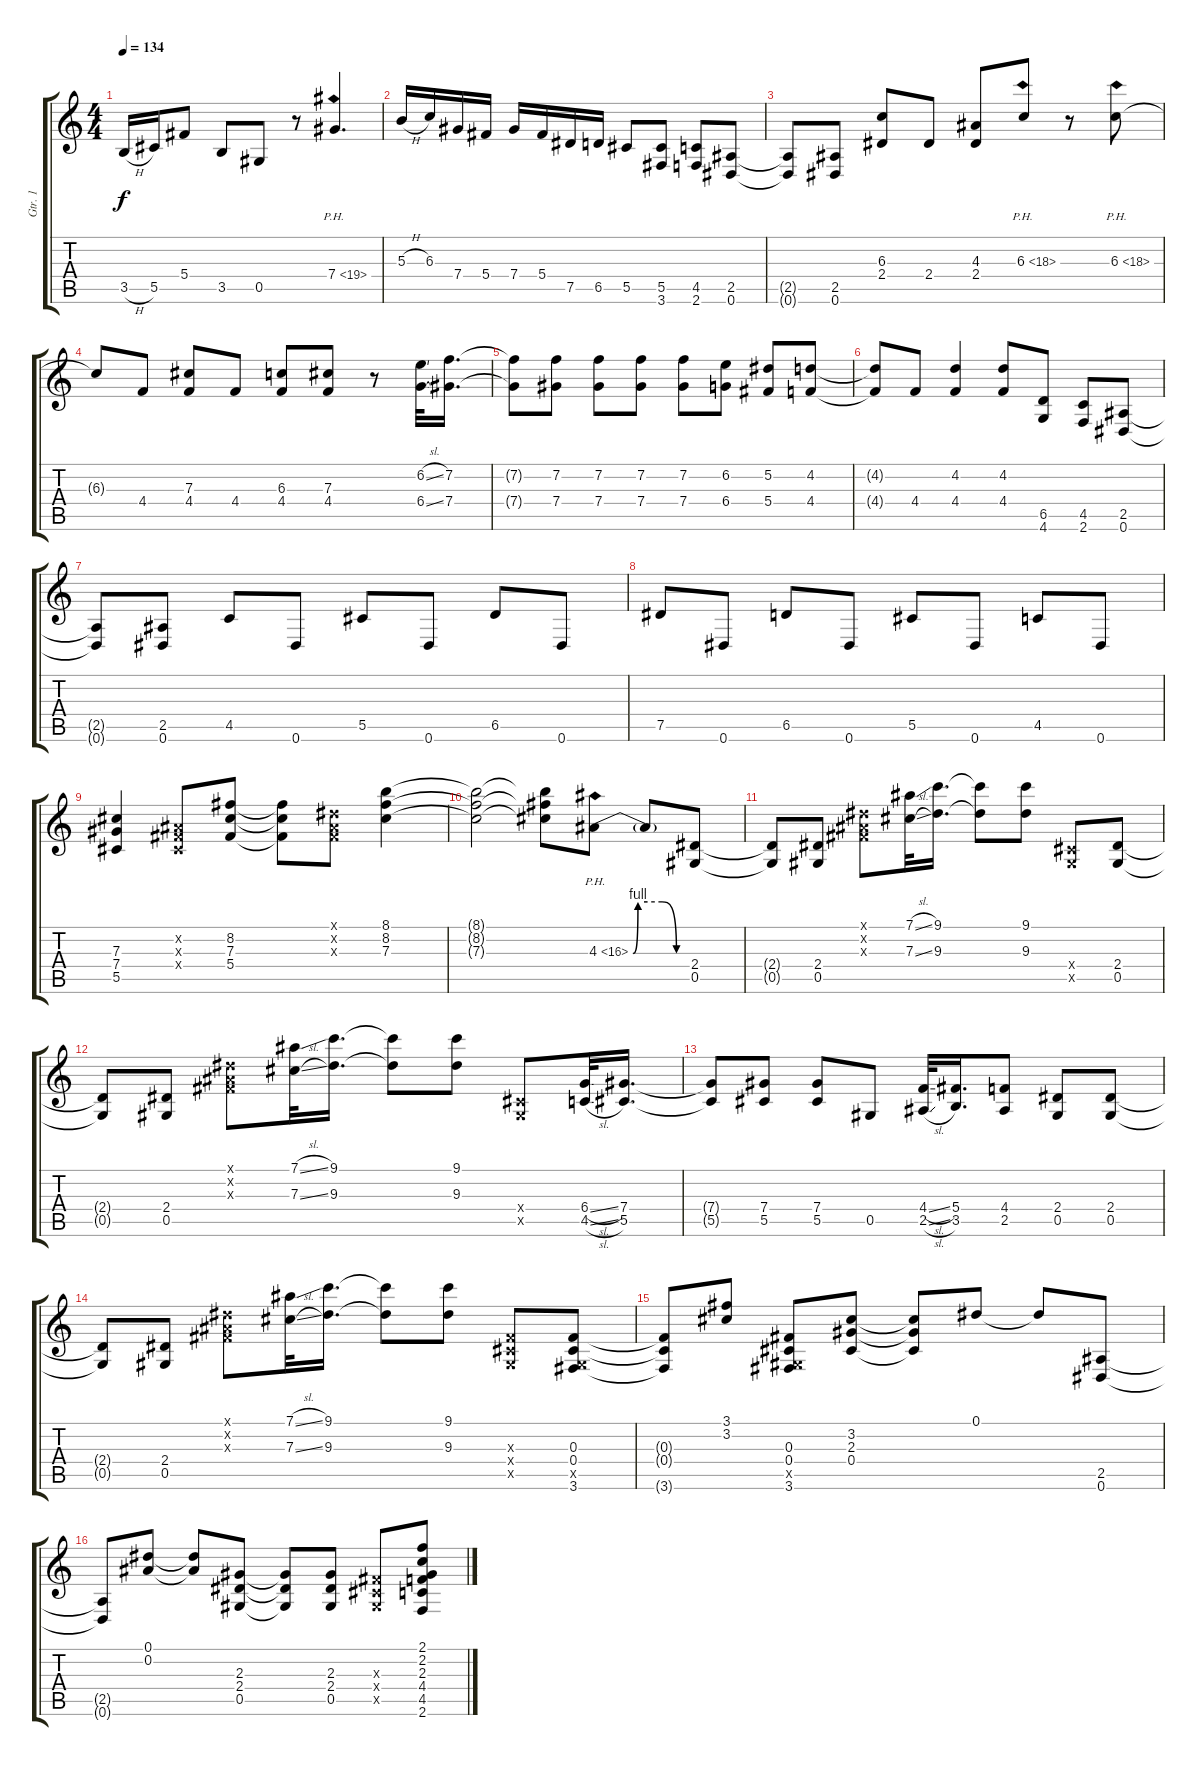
\track ("Gtr. 1" "Gtr. 1") {instrument distortionguitar}
\staff {score tabs}
\tuning (Eb4 Bb3 Gb3 Db3 Ab2 Eb2) {hide}
\ts (4 4)
\tempo 134
\clef g2
\ks c
3.5{h}.16{dy f} 5.5.16 5.4.8 3.5.8 0.5.8 r.8 7.4{ph 12}.4{d} |
5.3{h}.16 6.3.16 7.4.16 5.4.16 7.4.16 5.4.16 7.5.16 6.5.16 5.5.8 (5.5 3.6).8 (4.5 2.6).8 (2.5 0.6).8 |
(2.5{t} 0.6{t}).8 (2.5 0.6).8 (6.3 2.4).8 2.4.8 (4.3 2.4).8 6.3{ph 12}.8 r.8 6.3{ph 12}.8 |
6.3{t}.8 4.4.8 (7.3 4.4).8 4.4.8 (6.3 4.4).8 (7.3 4.4).8 r.8 (6.2{sl} 6.4{sl}).32 (7.2 7.4).16{d} |
(7.2{t} 7.4{t}).8 (7.2 7.4).8 (7.2 7.4).8 (7.2 7.4).8 (7.2 7.4).8 (6.2 6.4).8 (5.2 5.4).8 (4.2 4.4).8 |
(4.2{t} 4.4{t}).8 4.4.8 (4.2 4.4).4 (4.2 4.4).8 (6.5 4.6).8 (4.5 2.6).8 (2.5 0.6).8 |
(2.5{t} 0.6{t}).8 (2.5 0.6).8 4.5.8 0.6.8 5.5.8 0.6.8 6.5.8 0.6.8 |
7.5.8 0.6.8 6.5.8 0.6.8 5.5.8 0.6.8 4.5.8 0.6.8 |
(7.3 7.4 5.5).4 (0.2{x} 0.3{x} 0.4{x}).8 (8.2 7.3 5.4).8 (8.2{t} 7.3{t} 5.4{t}).8 (0.1{x} 0.2{x} 0.3{x}).8 (8.1 8.2 7.3).4 |
(8.1{t} 8.2{t} 7.3{t}).2 (8.1{t} 8.2{t} 7.3{t}).8 4.3{be (custom 0 0 5 4 15 4 30 4 45 0 60 0) ph 12}.8 4.3{t}.8 (2.4 0.5).8 |
(2.4{t} 0.5{t}).8 (2.4 0.5).8 (0.1{x} 0.2{x} 0.3{x}).8 (7.1{sl} 7.3{sl}).32 (9.1 9.3).16{d} (9.1{t} 9.3{t}).8 (9.1 9.3).8 (0.4{x} 0.5{x}).8 (2.4 0.5).8 |
(2.4{t} 0.5{t}).8 (2.4 0.5).8 (0.1{x} 0.2{x} 0.3{x}).8 (7.1{sl} 7.3{sl}).32 (9.1 9.3).16{d} (9.1{t} 9.3{t}).8 (9.1 9.3).8 (0.4{x} 0.5{x}).8 (6.4{sl} 4.5{sl}).32 (7.4 5.5).16{d} |
(7.4{t} 5.5{t}).8 (7.4 5.5).8 (7.4 5.5).8 0.5.8 (4.4{sl} 2.5{sl}).32 (5.4 3.5).16{d} (4.4 2.5).8 (2.4 0.5).8 (2.4 0.5).8 |
(2.4{t} 0.5{t}).8 (2.4 0.5).8 (0.1{x} 0.2{x} 0.3{x}).8 (7.1{sl} 7.3{sl}).32 (9.1 9.3).16{d} (9.1{t} 9.3{t}).8 (9.1 9.3).8 (0.3{x} 0.4{x} 0.5{x}).8 (0.3 0.4 0.5{x} 3.6).8 |
(0.3{t} 0.4{t} 3.6{t}).8 (3.1 3.2).8 (0.3 0.4 0.5{x} 3.6).8 (3.2 2.3 0.4).8 (3.2{t} 2.3{t} 0.4{t}).8 0.1.8 0.1{t}.8 (2.5 0.6).8 |
(2.5{t} 0.6{t}).8 (0.1 0.2).8 (0.1{t} 0.2{t}).8 (2.3 2.4 0.5).8 (2.3{t} 2.4{t} 0.5{t}).8 (2.3 2.4 0.5).8 (0.3{x} 0.4{x} 0.5{x}).8 (2.1 2.2 2.3 4.4 4.5 2.6).8
